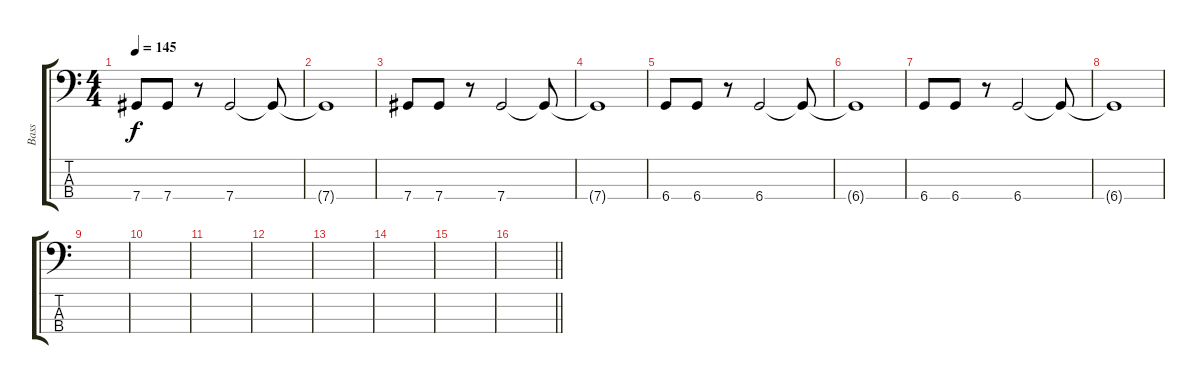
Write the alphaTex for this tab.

\track ("Bass" "Bass") {instrument electricbasspick}
\staff {score tabs}
\tuning (Gb2 Db2 Ab1 Db1) {hide}
\ts (4 4)
\tempo 145
\clef f4
\ks c
7.4.8{dy f} 7.4.8 r.8 7.4.2 7.4{t}.8 |
7.4{t}.1 |
7.4.8 7.4.8 r.8 7.4.2 7.4{t}.8 |
7.4{t}.1 |
6.4.8 6.4.8 r.8 6.4.2 6.4{t}.8 |
6.4{t}.1 |
6.4.8 6.4.8 r.8 6.4.2 6.4{t}.8 |
6.4{t}.1 |
|
|
|
|
|
|
|
\barLineRight lightlight
